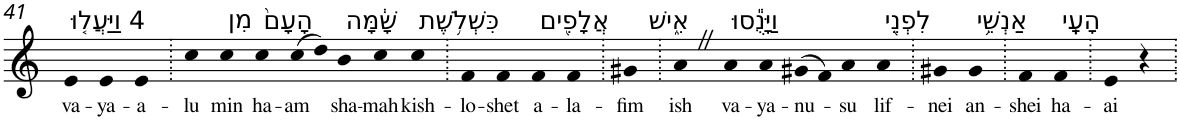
**kern	**text
*part1	*part1
*staff1	*staff1
*I"Piano	*
*I'Pno	*
!!LO:PB:g=z
*clefG2	*
*k[]	*
=41	=41
!LO:TX:a:t=4 וַיַּעֲל֤וּ	!
!	!LO:LY:b
4e	va-
!	!LO:LY:b
4e	-ya-
!	!LO:LY:b
4e	-a-
=42.	=42.
!	!LO:LY:b
4cc	-lu
!LO:TX:a:t=מִן	!
!	!LO:LY:b
4cc	min
!LO:TX:a:t=הָעָם֙	!
!	!LO:LY:b
4cc	ha-
!	!LO:LY:b
(>8cc	-am
8dd)	.
!LO:TX:a:t=שָׁ֔מָּה	!
!	!LO:LY:b
4b	sha-
!	!LO:LY:b
4cc	-mah
!LO:TX:a:t=כִּשְׁלֹ֥שֶׁת	!
!	!LO:LY:b
4cc	kish-
=43.	=43.
!	!LO:LY:b
4f	-lo-
!	!LO:LY:b
4f	-shet
!LO:TX:a:t=אֲלָפִ֖ים	!
!	!LO:LY:b
4f	a-
!	!LO:LY:b
4f	-la-
=44.	=44.
!	!LO:LY:b
4g#X	-fim
=45.	=45.
!LO:TX:a:t=אִ֑ישׁ	!
!	!LO:LY:b
4aZ	ish
!LO:TX:a:t=וַיָּנֻ֕סוּ	!
!	!LO:LY:b
4a	va-
!	!LO:LY:b
4a	-ya-
!	!LO:LY:b
(>8g#X	-nu-
8f)	.
!	!LO:LY:b
4a	-su
!LO:TX:a:t=לִפְנֵ֖י	!
!	!LO:LY:b
4a	lif-
=46.	=46.
!	!LO:LY:b
4g#X	-nei
!LO:TX:a:t=אַנְשֵׁ֥י	!
!	!LO:LY:b
4g#	an-
=47.	=47.
!	!LO:LY:b
4f	-shei
!LO:TX:a:t=הָעָֽי	!
!	!LO:LY:b
4f	ha-
=48.	=48.
!	!LO:LY:b
4e	-ai
4r	.
=.	=.
*-	*-
